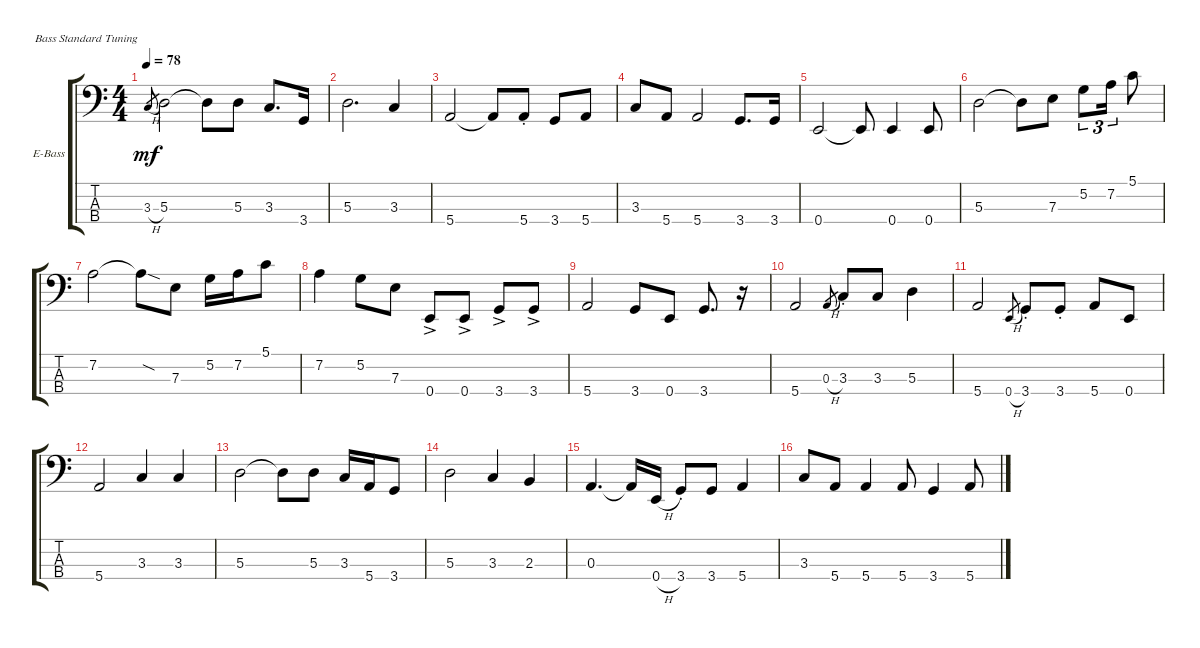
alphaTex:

\defaultSystemsLayout 4
\bracketExtendMode groupsimilarinstruments
\firstSystemTrackNameOrientation horizontal
\otherSystemsTrackNameOrientation horizontal
\track ("Electric Bass" "E-Bass") {instrument electricbassfinger}
\staff {score tabs}
\tuning (G2 D2 A1 E1)
\ts (4 4)
\tempo 78
\clef f4
\ks c
3.3{h}.8{gr dy mf} 5.3.2 5.3{t}.8 5.3.8 3.3.8{d} 3.4.16 |
5.3.2{d} 3.3.4 |
5.4.2 5.4{t}.8 5.4{st}.8 3.4.8 5.4.8 |
3.3.8 5.4.8 5.4.2 3.4.8{d} 3.4.16 |
0.4.2 0.4{t}.8 0.4.4 0.4.8 |
5.3.2 5.3{t}.8 7.3.8 5.2.8{tu (3 2)} 7.2.16{tu (3 2)} 5.1.8 |
7.2.2 7.2{sod t}.8 7.3.8 5.2.16 7.2.16 5.1.8 |
7.2.4 5.2.8 7.3.8 0.4{ac}.8 0.4{ac}.8 3.4{ac}.8 3.4{ac}.8 |
5.4.2 3.4.8 0.4.8 3.4.8{d} r.16 |
5.4.2 0.3{h}.8{gr} 3.3{st}.8 3.3.8 5.3.4 |
5.4.2 0.4{h}.8{gr} 3.4{st}.8 3.4{st}.8 5.4.8 0.4.8 |
5.4.2 3.3.4 3.3.4 |
5.3.2 5.3{t}.8 5.3.8 3.3.16 5.4.16 3.4.8 |
5.3.2 3.3.4 2.3.4 |
0.3.4{d} 0.3{t}.16 0.4{h}.16 3.4{st}.8 3.4.8 5.4.4 |
3.3.8 5.4.8 5.4.4 5.4.8 3.4.4 5.4.8
